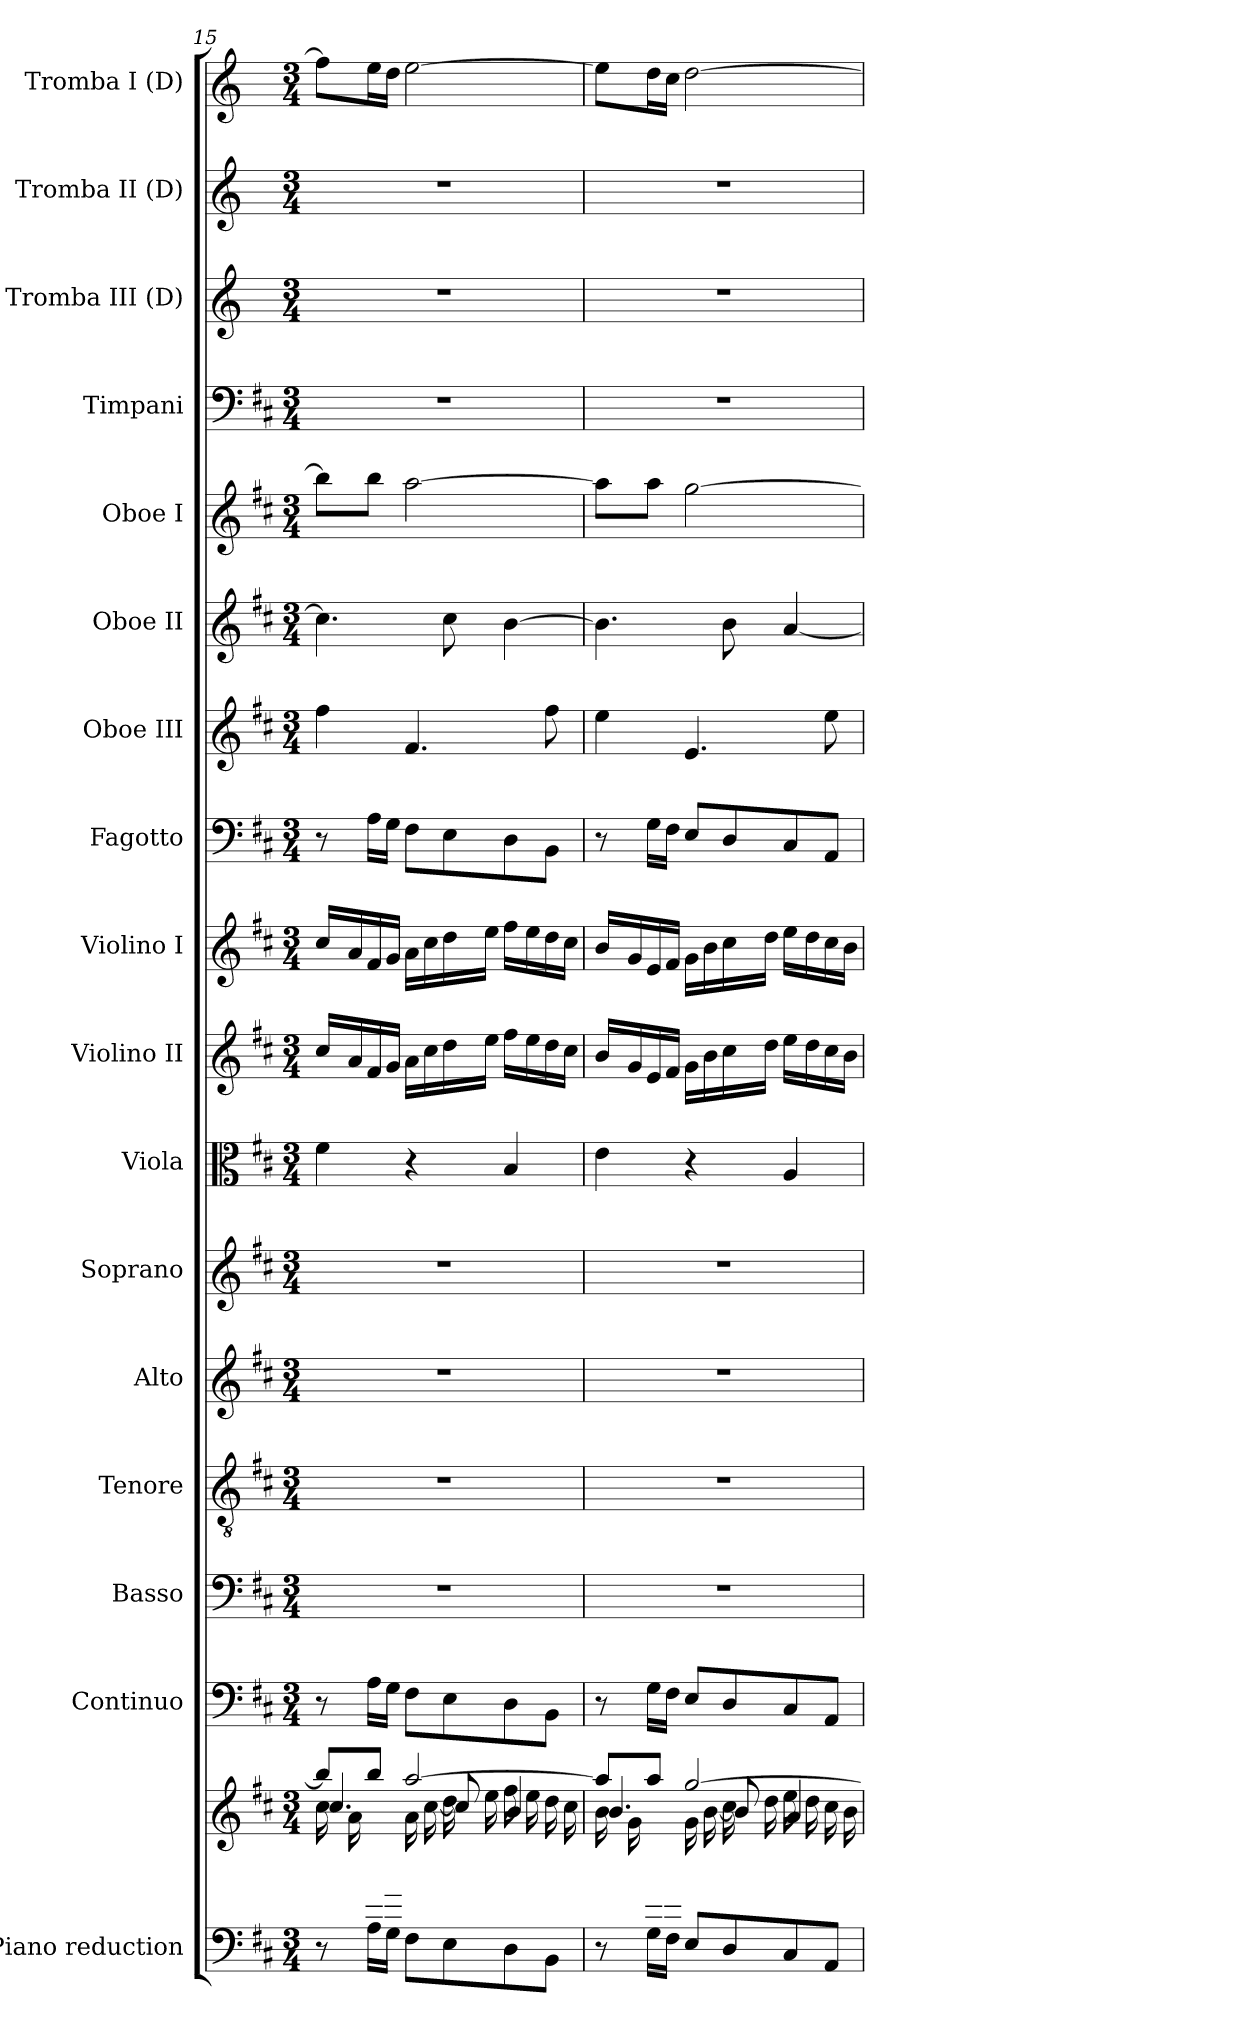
**kern	**kern	**kern	**kern	**kern	**kern	**kern	**kern	**kern	**kern	**kern	**kern	**kern	**kern	**kern	**kern	**kern	**kern
*part17	*part17	*part16	*part15	*part14	*part13	*part12	*part11	*part10	*part9	*part8	*part7	*part6	*part5	*part4	*part3	*part2	*part1
*staff18	*staff17	*staff16	*staff15	*staff14	*staff13	*staff12	*staff11	*staff10	*staff9	*staff8	*staff7	*staff6	*staff5	*staff4	*staff3	*staff2	*staff1
*I"Piano reduction	*	*I"Continuo	*I"Basso	*I"Tenore	*I"Alto	*I"Soprano	*I"Viola	*I"Violino II	*I"Violino I	*I"Fagotto	*I"Oboe III	*I"Oboe II	*I"Oboe I	*I"Timpani	*I"Tromba III (D)	*I"Tromba II (D)	*I"Tromba I (D)
*I'Pno	*	*	*	*	*	*	*	*	*	*	*I'Ob	*I'Ob	*I'Ob	*I'Timp	*	*	*
*clefF4	*clefG2	*clefF4	*clefF4	*clefGv2	*clefG2	*clefG2	*clefC3	*clefG2	*clefG2	*clefF4	*clefG2	*clefG2	*clefG2	*clefF4	*clefG2	*clefG2	*clefG2
*	*	*	*	*	*	*	*	*	*	*	*	*	*	*	*ITrd-1c-2	*ITrd-1c-2	*ITrd-1c-2
*k[f#c#]	*k[f#c#]	*k[f#c#]	*k[f#c#]	*k[f#c#]	*k[f#c#]	*k[f#c#]	*k[f#c#]	*k[f#c#]	*k[f#c#]	*k[f#c#]	*k[f#c#]	*k[f#c#]	*k[f#c#]	*k[f#c#]	*k[f#c#]	*k[f#c#]	*k[f#c#]
*M3/4	*M3/4	*M3/4	*M3/4	*M3/4	*M3/4	*M3/4	*M3/4	*M3/4	*M3/4	*M3/4	*M3/4	*M3/4	*M3/4	*M3/4	*M3/4	*M3/4	*M3/4
=15	=15	=15	=15	=15	=15	=15	=15	=15	=15	=15	=15	=15	=15	=15	=15	=15	=15
*^	*^	*	*	*	*	*	*	*	*	*	*	*	*	*	*	*	*
*	*	*	*^	*	*	*	*	*	*	*	*	*	*	*	*	*	*	*	*
8ryy	8r	8bb/L]	16cc#\LL	4.cc#/	8r	2.r	2.r	2.r	2.r	4f#\	16cc#/LL	16cc#/LL	8r	4ff#\	4.cc#\]	8bb\L]	2.r	2.r	2.r	8gg\L]
.	.	.	16a\	.	.	.	.	.	.	.	16a/	16a/	.	.	.	.	.	.	.	.
16f#/	16A\LL	8bb/J	8ryy	.	16A\LL	.	.	.	.	.	16f#/	16f#/	16A\LL	.	.	8bb\J	.	.	.	16ff#\L
16g/JJ	16G\JJ	.	.	.	16G\JJ	.	.	.	.	.	16g/JJ	16g/JJ	16G\JJ	.	.	.	.	.	.	16ee\JJ
2ryy	8F#\L	[2aa/	16a\LL	.	8F#\L	.	.	.	.	4r	16a\LL	16a\LL	8F#\L	4.f#/	.	[2aa\	.	.	.	[2ff#\
.	.	.	[16cc#\	.	.	.	.	.	.	.	16cc#\	16cc#\	.	.	.	.	.	.	.	.
.	8E\	.	16dd\	8cc#/]	8E\	.	.	.	.	.	16dd\	16dd\	8E\	.	8cc#\	.	.	.	.	.
.	.	.	16ee\JJ	.	.	.	.	.	.	.	16ee\JJ	16ee\JJ	.	.	.	.	.	.	.	.
.	8D\	.	16ff#\LL	4b/	8D\	.	.	.	.	4B/	16ff#\LL	16ff#\LL	8D\	.	[4b\	.	.	.	.	.
.	.	.	16ee\	.	.	.	.	.	.	.	16ee\	16ee\	.	.	.	.	.	.	.	.
.	8BB\J	.	16dd\	.	8BB\J	.	.	.	.	.	16dd\	16dd\	8BB\J	8ff#\	.	.	.	.	.	.
.	.	.	16cc#\JJ	.	.	.	.	.	.	.	16cc#\JJ	16cc#\JJ	.	.	.	.	.	.	.	.
!!LO:PB:g=z
=16	=16	=16	=16	=16	=16	=16	=16	=16	=16	=16	=16	=16	=16	=16	=16	=16	=16	=16	=16	=16
8ryy	8r	8aa/L]	16b\LL	4.b/	8r	2.r	2.r	2.r	2.r	4e\	16b/LL	16b/LL	8r	4ee\	4.b\]	8aa\L]	2.r	2.r	2.r	8ff#\L]
.	.	.	16g\	.	.	.	.	.	.	.	16g/	16g/	.	.	.	.	.	.	.	.
16e/	16G\LL	8aa/J	8ryy	.	16G\LL	.	.	.	.	.	16e/	16e/	16G\LL	.	.	8aa\J	.	.	.	16ee\L
16f#/JJ	16F#\JJ	.	.	.	16F#\JJ	.	.	.	.	.	16f#/JJ	16f#/JJ	16F#\JJ	.	.	.	.	.	.	16dd\JJ
2ryy	8E/L	[2gg/	16g\LL	.	8E/L	.	.	.	.	4r	16g\LL	16g\LL	8E/L	4.e/	.	[2gg\	.	.	.	[2ee\
.	.	.	[16b\	.	.	.	.	.	.	.	16b\	16b\	.	.	.	.	.	.	.	.
.	8D/	.	16cc#\	8b/]	8D/	.	.	.	.	.	16cc#\	16cc#\	8D/	.	8b\	.	.	.	.	.
.	.	.	16dd\JJ	.	.	.	.	.	.	.	16dd\JJ	16dd\JJ	.	.	.	.	.	.	.	.
.	8C#/	.	16ee\LL	4a/	8C#/	.	.	.	.	4A/	16ee\LL	16ee\LL	8C#/	.	[4a/	.	.	.	.	.
.	.	.	16dd\	.	.	.	.	.	.	.	16dd\	16dd\	.	.	.	.	.	.	.	.
.	8AA/J	.	16cc#\	.	8AA/J	.	.	.	.	.	16cc#\	16cc#\	8AA/J	8ee\	.	.	.	.	.	.
.	.	.	16b\JJ	.	.	.	.	.	.	.	16b\JJ	16b\JJ	.	.	.	.	.	.	.	.
*v	*v	*	*	*	*	*	*	*	*	*	*	*	*	*	*	*	*	*	*	*
*	*v	*v	*v	*	*	*	*	*	*	*	*	*	*	*	*	*	*	*	*
=	=	=	=	=	=	=	=	=	=	=	=	=	=	=	=	=	=
*-	*-	*-	*-	*-	*-	*-	*-	*-	*-	*-	*-	*-	*-	*-	*-	*-	*-
